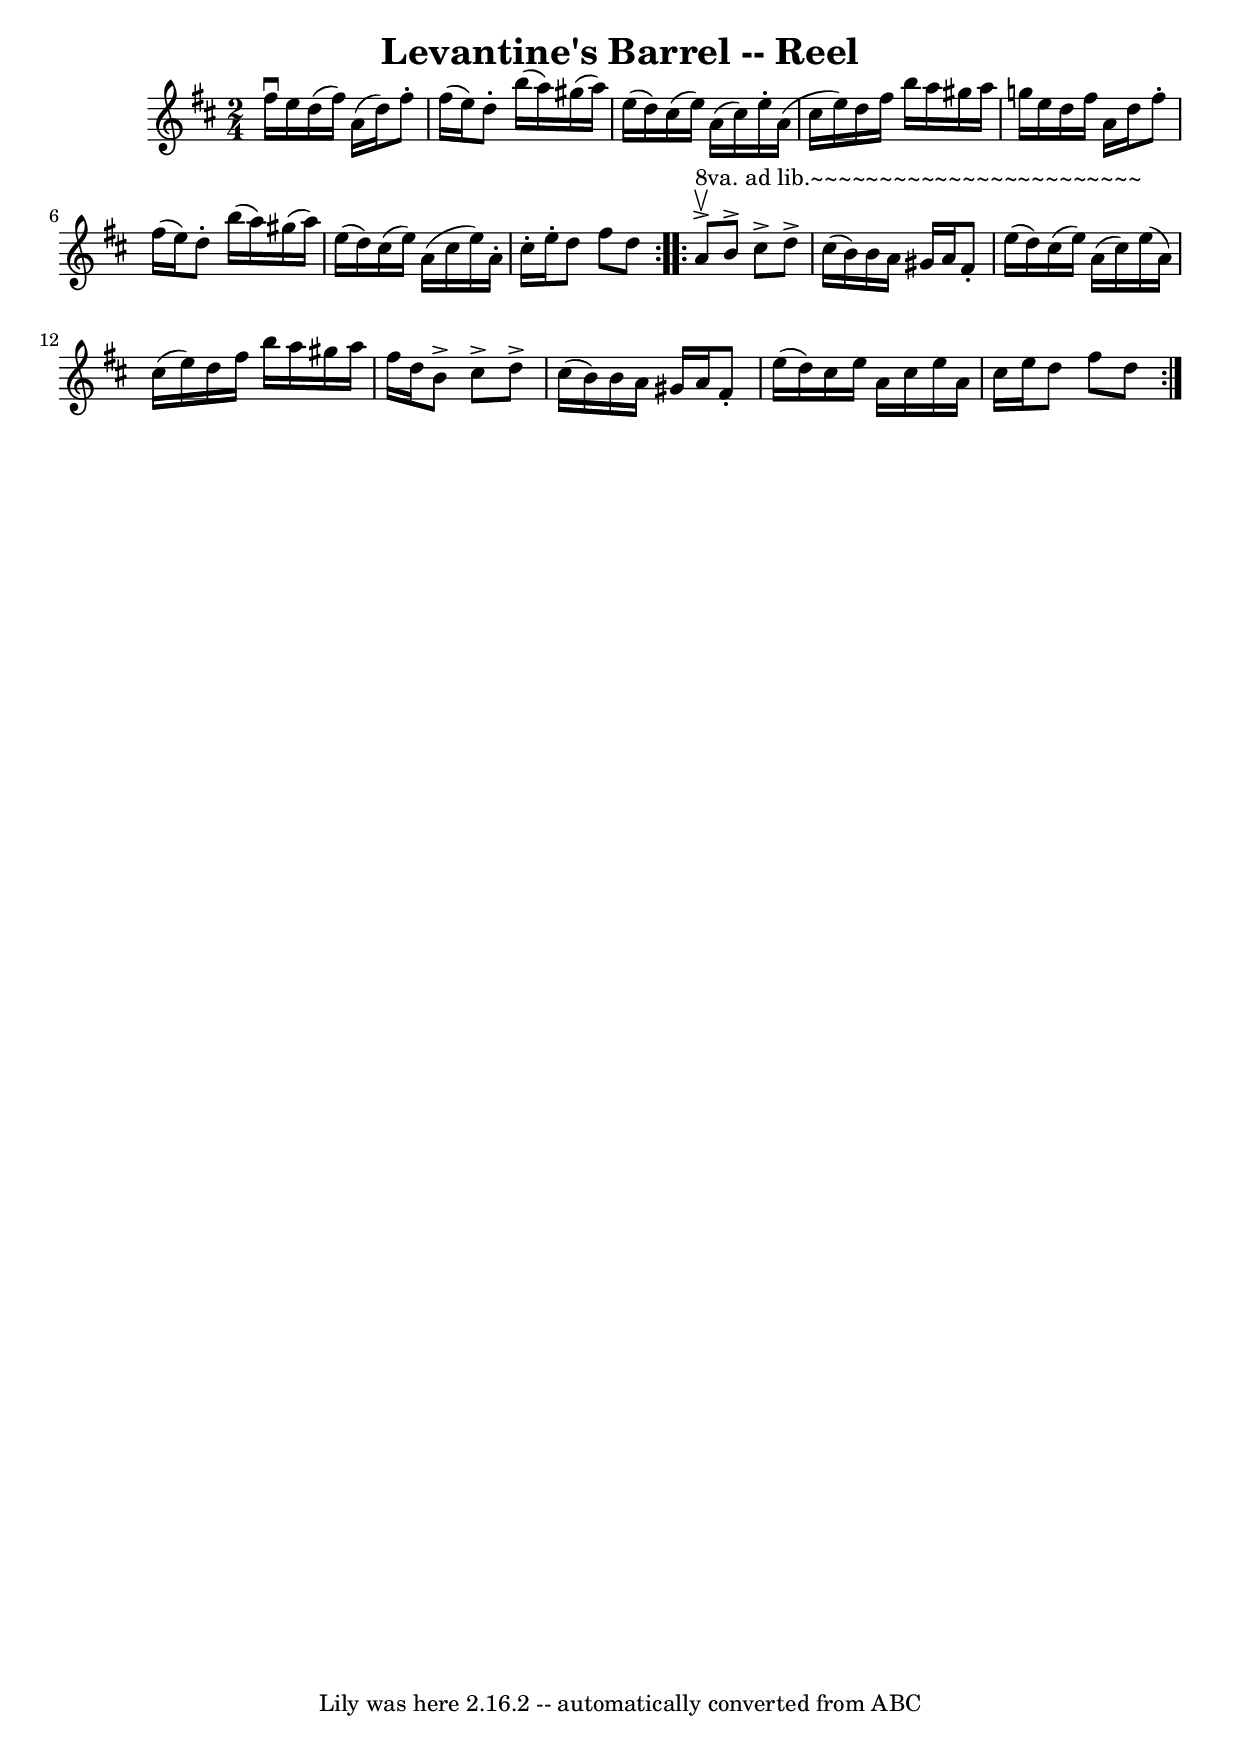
\version "2.16.2"
\include "Mammoth.ily"
\header {
  %% book = "Ryan's Mammoth Collection"
  crossRefNumber = "1"
  footnotes = "\\\\158"
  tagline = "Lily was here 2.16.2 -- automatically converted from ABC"
  title = "Levantine's Barrel -- Reel"

}
voicedefault =  {



  \repeat volta 2 {

    \time 2/4 
    \key d \major
    fis''16^\downbow e''16  |
    d''16 (
    fis''16) a'16 (d''16) fis''8 -. fis''16 (e''16)   |
    
    d''8 -. b''16 (a''16) gis''16 (a''16) e''16 (d''16)   
    |
    cis''16 (e''16) a'16 (cis''16) e''16 -. a'16 (
    cis''16 e''16)   |
    d''16 fis''16 b''16 a''16 gis''16 
    a''16 g''!16 e''16    |
    d''16 fis''16 a'16 d''16   
    fis''8 -. fis''16 (e''16)   |
    d''8 -. b''16 (a''16)   
    gis''16 (a''16) e''16 (d''16)   |
    cis''16 (e''16)  
    a'16 (cis''16 e''16) a'16 -. cis''16 -. e''16 -.   |
    
    d''8 fis''8 d''8  
  } 
  \repeat volta 2 {
    a'8 
    ^"8va. ad lib.~~~~~~~~~~~~~~~~~~~~~~~~"^\accent^\upbow |
    b'8 
    ^\accent cis''8^\accent d''8^\accent cis''16 (b'16)   |
    
    b'16 a'16 gis'16 a'16 fis'8 -. e''16 (d''16)   |
    
    cis''16 (e''16) a'16 (cis''16) e''16 (a'16) cis''16 (
    e''16)   |
    d''16 fis''16 b''16 a''16 gis''16 a''16   
    fis''16 d''16    |
    b'8^\accent cis''8^\accent d''8 
    ^\accent cis''16 (b'16)   |
    b'16 a'16 gis'16 a'16    
    fis'8 -. e''16 (d''16)   |
    cis''16 e''16 a'16 cis''16 
    e''16 a'16 cis''16 e''16    |
    d''8 fis''8 d''8  
  }   

}

\score{
  <<

    \context Staff="default"
    {
      \voicedefault 
      
    }

  >>
  \layout {
    
  }
  \midi {
  }

}
